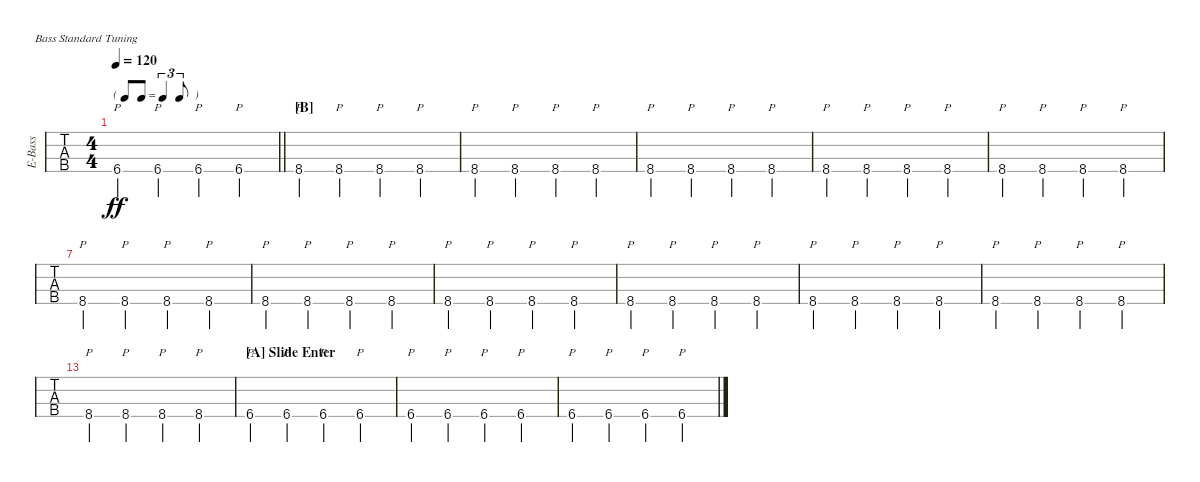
\bracketExtendMode nobrackets
\otherSystemsTrackNameOrientation horizontal
\defaultBarNumberDisplay FirstOfSystem
\track ("Bass 1" "E-Bass") {instrument electricbasspick}
\staff {tabs}
\tuning (G2 D2 A1 E1)
\ts (4 4)
\tf triplet8th
\tempo 120
\clef f4
\barLineRight lightlight
\ks cminor
6.4.4{p dy ff} 6.4.4{p} 6.4.4{p} 6.4.4{p} |
\section ("B" "")
8.4.4{p} 8.4.4{p} 8.4.4{p} 8.4.4{p} |
8.4.4{p} 8.4.4{p} 8.4.4{p} 8.4.4{p} |
8.4.4{p} 8.4.4{p} 8.4.4{p} 8.4.4{p} |
8.4.4{p} 8.4.4{p} 8.4.4{p} 8.4.4{p} |
8.4.4{p} 8.4.4{p} 8.4.4{p} 8.4.4{p} |
8.4.4{p} 8.4.4{p} 8.4.4{p} 8.4.4{p} |
8.4.4{p} 8.4.4{p} 8.4.4{p} 8.4.4{p} |
8.4.4{p} 8.4.4{p} 8.4.4{p} 8.4.4{p} |
8.4.4{p} 8.4.4{p} 8.4.4{p} 8.4.4{p} |
8.4.4{p} 8.4.4{p} 8.4.4{p} 8.4.4{p} |
8.4.4{p} 8.4.4{p} 8.4.4{p} 8.4.4{p} |
8.4.4{p} 8.4.4{p} 8.4.4{p} 8.4.4{p} |
\section ("A" "Slide Enter")
6.4.4{p} 6.4.4{p} 6.4.4{p} 6.4.4{p} |
6.4.4{p} 6.4.4{p} 6.4.4{p} 6.4.4{p} |
6.4.4{p} 6.4.4{p} 6.4.4{p} 6.4.4{p}
